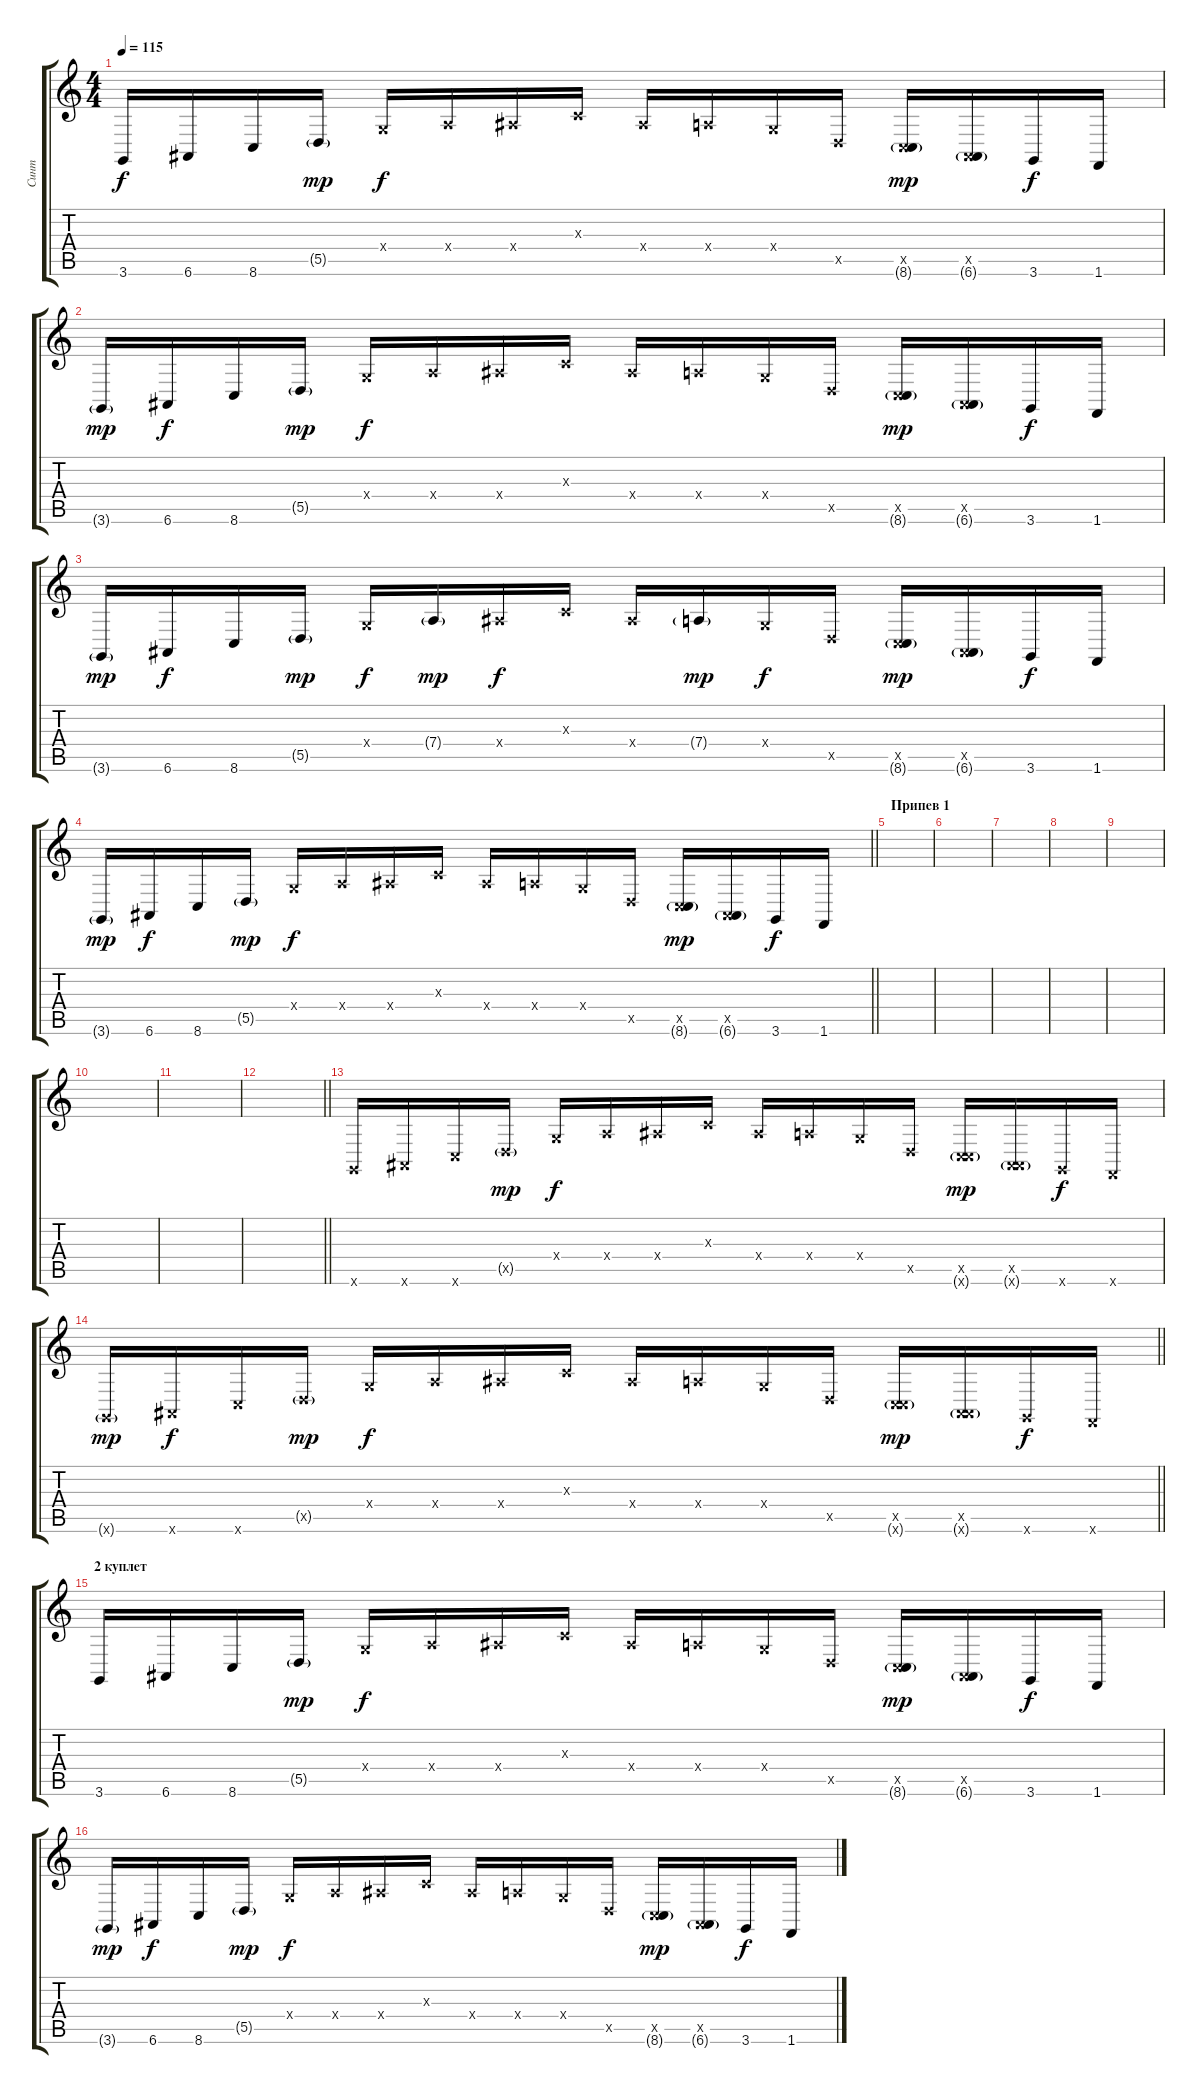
\track ("Синт" "Синт") {instrument lead2sawtooth}
\staff {score tabs}
\tuning (E4 B3 G3 D3 A2 E2) {hide}
\ts (4 4)
\tempo 115
\clef g2
\ks c
3.6.16{dy f} 6.6.16 8.6.16 5.5{g}.16{dy mp} 5.4{x}.16{dy f} 7.4{x}.16 8.4{x}.16 5.3{x}.16 8.4{x}.16 7.4{x}.16 5.4{x}.16 5.5{x}.16 (3.5{x} 8.6{g}).16{dy mp} (1.5{x} 6.6{g}).16 3.6.16{dy f} 1.6.16 |
3.6{g}.16{dy mp} 6.6.16{dy f} 8.6.16 5.5{g}.16{dy mp} 5.4{x}.16{dy f} 7.4{x}.16 8.4{x}.16 5.3{x}.16 8.4{x}.16 7.4{x}.16 5.4{x}.16 5.5{x}.16 (3.5{x} 8.6{g}).16{dy mp} (1.5{x} 6.6{g}).16 3.6.16{dy f} 1.6.16 |
3.6{g}.16{dy mp} 6.6.16{dy f} 8.6.16 5.5{g}.16{dy mp} 5.4{x}.16{dy f} 7.4{g}.16{dy mp} 8.4{x}.16{dy f} 5.3{x}.16 8.4{x}.16 7.4{g}.16{dy mp} 5.4{x}.16{dy f} 5.5{x}.16 (3.5{x} 8.6{g}).16{dy mp} (1.5{x} 6.6{g}).16 3.6.16{dy f} 1.6.16 |
\barLineRight lightlight
3.6{g}.16{dy mp} 6.6.16{dy f} 8.6.16 5.5{g}.16{dy mp} 5.4{x}.16{dy f} 7.4{x}.16 8.4{x}.16 5.3{x}.16 8.4{x}.16 7.4{x}.16 5.4{x}.16 5.5{x}.16 (3.5{x} 8.6{g}).16{dy mp} (1.5{x} 6.6{g}).16 3.6.16{dy f} 1.6.16 |
\section ("" "Припев 1")
|
|
|
|
|
|
|
\barLineRight lightlight
|
\section ("" "")
3.6{x}.16{volume 12} 6.6{x}.16 8.6{x}.16 5.5{g x}.16{dy mp} 5.4{x}.16{dy f} 7.4{x}.16 8.4{x}.16 5.3{x}.16 8.4{x}.16 7.4{x}.16 5.4{x}.16 5.5{x}.16 (3.5{x} 8.6{g x}).16{dy mp} (1.5{x} 6.6{g x}).16 3.6{x}.16{dy f} 1.6{x}.16 |
\barLineRight lightlight
3.6{g x}.16{dy mp} 6.6{x}.16{dy f} 8.6{x}.16 5.5{g x}.16{dy mp} 5.4{x}.16{dy f} 7.4{x}.16 8.4{x}.16 5.3{x}.16 8.4{x}.16 7.4{x}.16 5.4{x}.16 5.5{x}.16 (3.5{x} 8.6{g x}).16{dy mp} (1.5{x} 6.6{g x}).16 3.6{x}.16{dy f} 1.6{x}.16 |
\section ("" "2 куплет")
3.6.16{volume 9} 6.6.16 8.6.16 5.5{g}.16{dy mp} 5.4{x}.16{dy f} 7.4{x}.16 8.4{x}.16 5.3{x}.16 8.4{x}.16 7.4{x}.16 5.4{x}.16 5.5{x}.16 (3.5{x} 8.6{g}).16{dy mp} (1.5{x} 6.6{g}).16 3.6.16{dy f} 1.6.16 |
3.6{g}.16{dy mp} 6.6.16{dy f} 8.6.16 5.5{g}.16{dy mp} 5.4{x}.16{dy f} 7.4{x}.16 8.4{x}.16 5.3{x}.16 8.4{x}.16 7.4{x}.16 5.4{x}.16 5.5{x}.16 (3.5{x} 8.6{g}).16{dy mp} (1.5{x} 6.6{g}).16 3.6.16{dy f} 1.6.16
